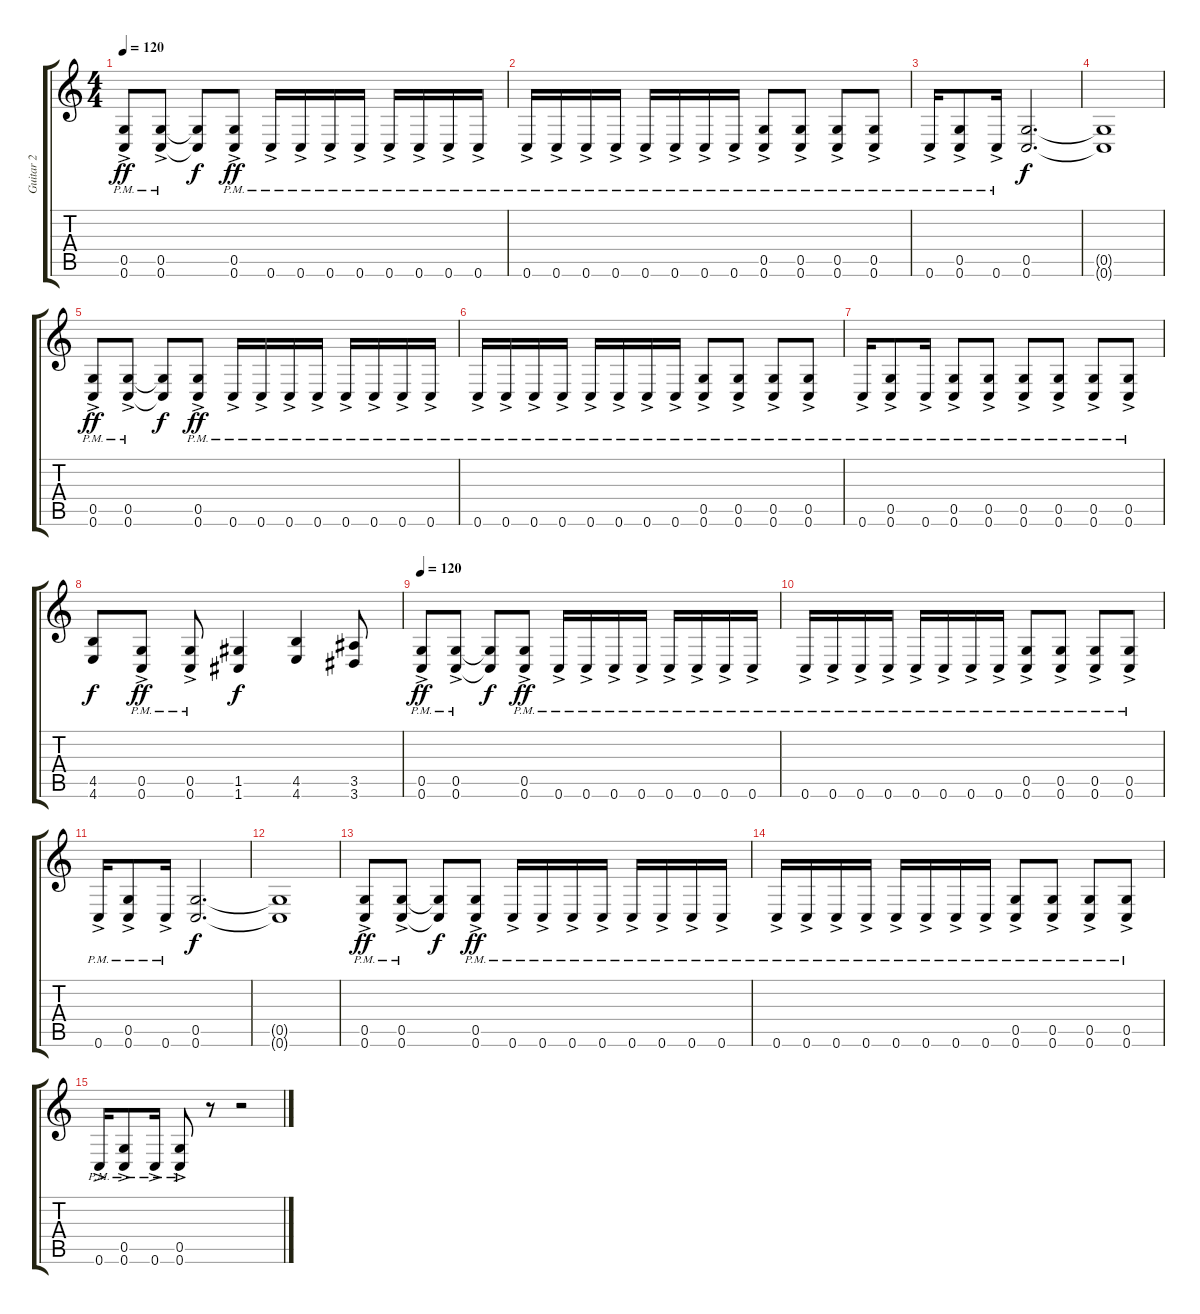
\track ("Guitar 2" "Guitar 2") {instrument distortionguitar}
\staff {score tabs}
\tuning (D4 A3 F3 C3 G2 C2) {hide}
\ts (4 4)
\tempo 120
\clef g2
\ks c
(0.5{ac pm} 0.6{ac pm}).8{dy ff} (0.5{ac pm} 0.6{ac pm}).8 (0.5{t} 0.6{t}).8{dy f} (0.5{ac pm} 0.6{ac pm}).8{dy ff} 0.6{ac pm}.16 0.6{ac pm}.16 0.6{ac pm}.16 0.6{ac pm}.16 0.6{ac pm}.16 0.6{ac pm}.16 0.6{ac pm}.16 0.6{ac pm}.16 |
0.6{ac pm}.16 0.6{ac pm}.16 0.6{ac pm}.16 0.6{ac pm}.16 0.6{ac pm}.16 0.6{ac pm}.16 0.6{ac pm}.16 0.6{ac pm}.16 (0.5{ac pm} 0.6{ac pm}).8 (0.5{ac pm} 0.6{ac pm}).8 (0.5{ac pm} 0.6{ac pm}).8 (0.5{ac pm} 0.6{ac pm}).8 |
0.6{ac pm}.16 (0.5{ac pm} 0.6{ac pm}).8 0.6{ac pm}.16 (0.5 0.6).2{d dy f} |
(0.5{t} 0.6{t}).1 |
(0.5{ac pm} 0.6{ac pm}).8{dy ff} (0.5{ac pm} 0.6{ac pm}).8 (0.5{t} 0.6{t}).8{dy f} (0.5{ac pm} 0.6{ac pm}).8{dy ff} 0.6{ac pm}.16 0.6{ac pm}.16 0.6{ac pm}.16 0.6{ac pm}.16 0.6{ac pm}.16 0.6{ac pm}.16 0.6{ac pm}.16 0.6{ac pm}.16 |
0.6{ac pm}.16 0.6{ac pm}.16 0.6{ac pm}.16 0.6{ac pm}.16 0.6{ac pm}.16 0.6{ac pm}.16 0.6{ac pm}.16 0.6{ac pm}.16 (0.5{ac pm} 0.6{ac pm}).8 (0.5{ac pm} 0.6{ac pm}).8 (0.5{ac pm} 0.6{ac pm}).8 (0.5{ac pm} 0.6{ac pm}).8 |
0.6{ac pm}.16 (0.5{ac pm} 0.6{ac pm}).8 0.6{ac pm}.16 (0.5{ac pm} 0.6{ac pm}).8 (0.5{ac pm} 0.6{ac pm}).8 (0.5{ac pm} 0.6{ac pm}).8 (0.5{ac pm} 0.6{ac pm}).8 (0.5{ac pm} 0.6{ac pm}).8 (0.5{ac pm} 0.6{ac pm}).8 |
(4.5 4.6).8{dy f} (0.5{ac pm} 0.6{ac pm}).8{dy ff} (0.5{ac pm} 0.6{ac pm}).8 (1.5 1.6).4{dy f} (4.5 4.6).4 (3.5 3.6).8 |
\tempo 120
(0.5{ac pm} 0.6{ac pm}).8{dy ff} (0.5{ac pm} 0.6{ac pm}).8 (0.5{t} 0.6{t}).8{dy f} (0.5{ac pm} 0.6{ac pm}).8{dy ff} 0.6{ac pm}.16 0.6{ac pm}.16 0.6{ac pm}.16 0.6{ac pm}.16 0.6{ac pm}.16 0.6{ac pm}.16 0.6{ac pm}.16 0.6{ac pm}.16 |
0.6{ac pm}.16 0.6{ac pm}.16 0.6{ac pm}.16 0.6{ac pm}.16 0.6{ac pm}.16 0.6{ac pm}.16 0.6{ac pm}.16 0.6{ac pm}.16 (0.5{ac pm} 0.6{ac pm}).8 (0.5{ac pm} 0.6{ac pm}).8 (0.5{ac pm} 0.6{ac pm}).8 (0.5{ac pm} 0.6{ac pm}).8 |
0.6{ac pm}.16 (0.5{ac pm} 0.6{ac pm}).8 0.6{ac pm}.16 (0.5 0.6).2{d dy f} |
(0.5{t} 0.6{t}).1 |
(0.5{ac pm} 0.6{ac pm}).8{dy ff} (0.5{ac pm} 0.6{ac pm}).8 (0.5{t} 0.6{t}).8{dy f} (0.5{ac pm} 0.6{ac pm}).8{dy ff} 0.6{ac pm}.16 0.6{ac pm}.16 0.6{ac pm}.16 0.6{ac pm}.16 0.6{ac pm}.16 0.6{ac pm}.16 0.6{ac pm}.16 0.6{ac pm}.16 |
0.6{ac pm}.16 0.6{ac pm}.16 0.6{ac pm}.16 0.6{ac pm}.16 0.6{ac pm}.16 0.6{ac pm}.16 0.6{ac pm}.16 0.6{ac pm}.16 (0.5{ac pm} 0.6{ac pm}).8 (0.5{ac pm} 0.6{ac pm}).8 (0.5{ac pm} 0.6{ac pm}).8 (0.5{ac pm} 0.6{ac pm}).8 |
0.6{ac pm}.16 (0.5{ac pm} 0.6{ac pm}).8 0.6{ac pm}.16 (0.5{ac pm} 0.6{ac pm}).8 r.8 r.2
